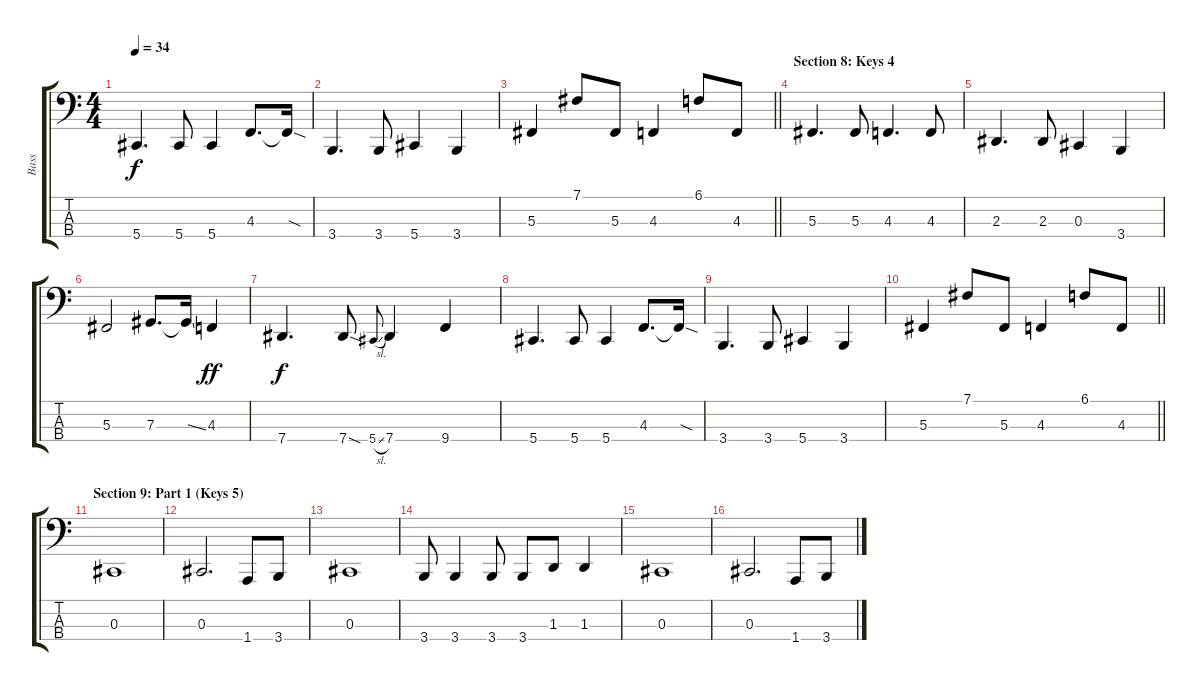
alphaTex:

\track ("Bass" "Bass") {instrument electricbasspick}
\staff {score tabs}
\tuning (B1 Gb1 Db1 Ab0) {hide}
\ts (4 4)
\tempo 34
\clef f4
\ks c
5.4.4{d dy f} 5.4.8 5.4.4 4.3.8{d} 4.3{sod t}.16 |
3.4.4{d} 3.4.8 5.4.4 3.4.4 |
\barLineRight lightlight
5.3.4 7.1.8 5.3.8 4.3.4 6.1.8 4.3.8 |
\section ("" "Section 8: Keys 4")
5.3.4{d} 5.3.8 4.3.4{d} 4.3.8 |
2.3.4{d} 2.3.8 0.3.4 3.4.4 |
5.3.2 7.3.8{d} 7.3{ss t}.16 4.3.4{dy ff} |
7.4.4{d dy f} 7.4{sod}.8 5.4{sl}.8{gr onbeat} 7.4.4 9.4.4 |
5.4.4{d} 5.4.8 5.4.4 4.3.8{d} 4.3{sod t}.16 |
3.4.4{d} 3.4.8 5.4.4 3.4.4 |
\barLineRight lightlight
5.3.4 7.1.8 5.3.8 4.3.4 6.1.8 4.3.8 |
\section ("" "Section 9: Part 1 (Keys 5)")
0.3.1 |
0.3.2{d} 1.4.8 3.4.8 |
0.3.1 |
3.4.8 3.4.4 3.4.8 3.4.8 1.3.8 1.3.4 |
0.3.1 |
0.3.2{d} 1.4.8 3.4.8
